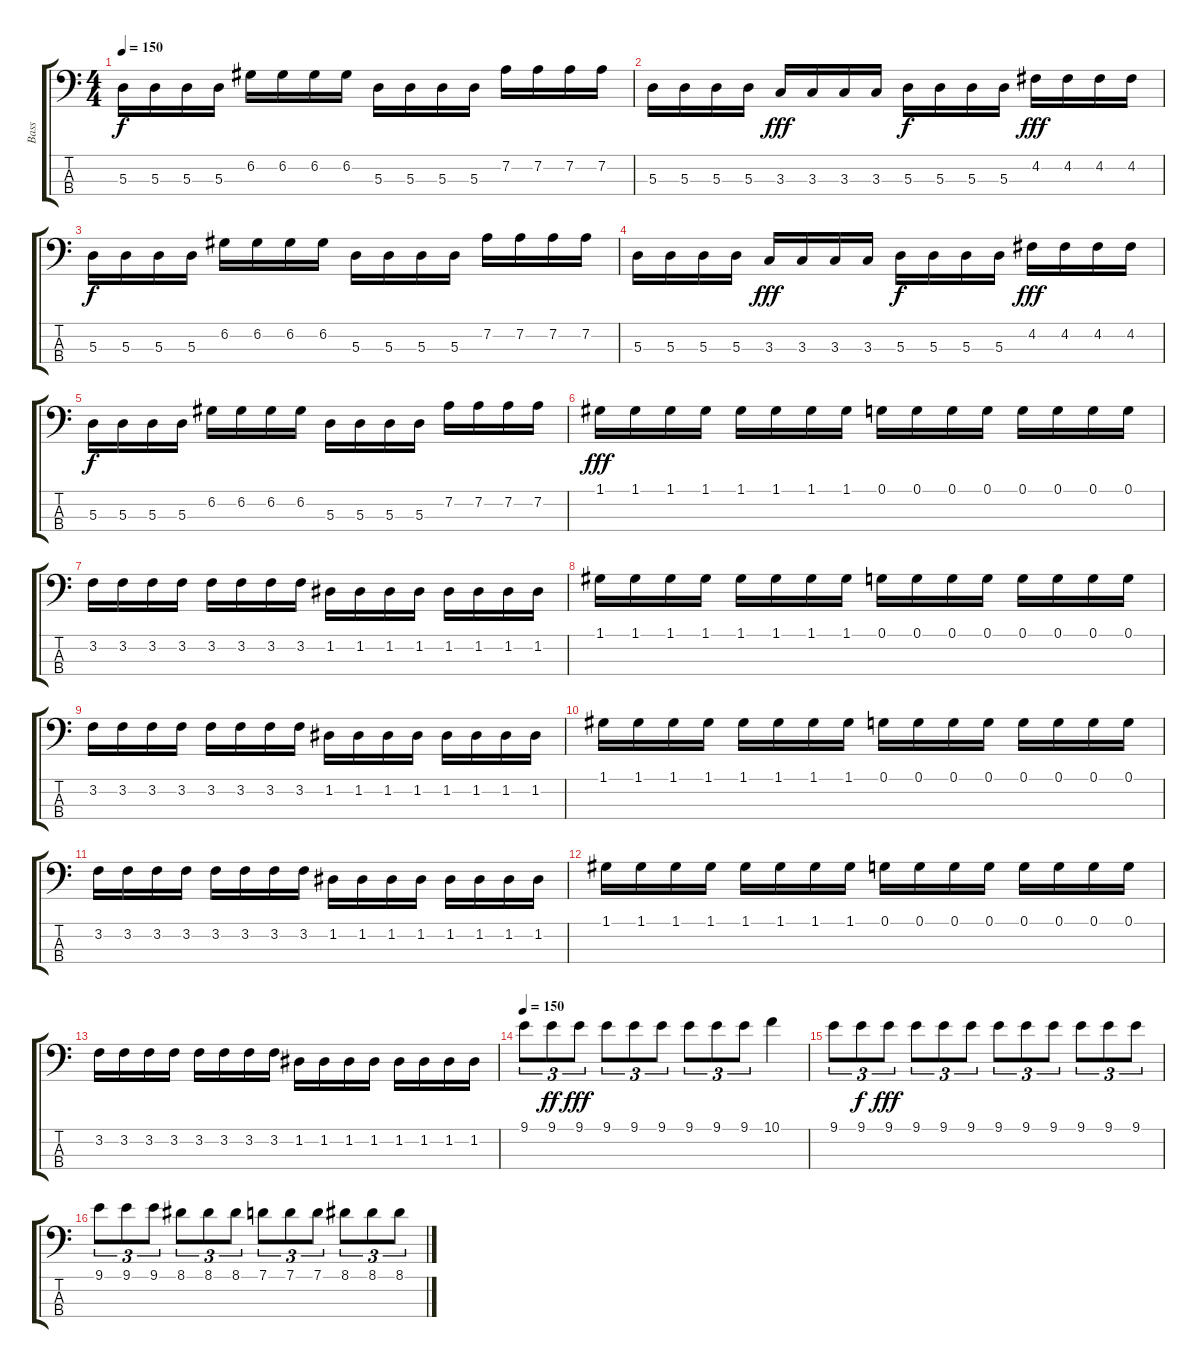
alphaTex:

\track ("Bass" "Bass") {instrument electricbasspick}
\staff {score tabs}
\tuning (G2 D2 A1 E1) {hide}
\ts (4 4)
\tempo 150
\clef f4
\ks c
5.3.16{dy f} 5.3.16 5.3.16 5.3.16 6.2.16 6.2.16 6.2.16 6.2.16 5.3.16 5.3.16 5.3.16 5.3.16 7.2.16 7.2.16 7.2.16 7.2.16 |
5.3.16 5.3.16 5.3.16 5.3.16 3.3.16{dy fff} 3.3.16 3.3.16 3.3.16 5.3.16{dy f} 5.3.16 5.3.16 5.3.16 4.2.16{dy fff} 4.2.16 4.2.16 4.2.16 |
5.3.16{dy f} 5.3.16 5.3.16 5.3.16 6.2.16 6.2.16 6.2.16 6.2.16 5.3.16 5.3.16 5.3.16 5.3.16 7.2.16 7.2.16 7.2.16 7.2.16 |
5.3.16 5.3.16 5.3.16 5.3.16 3.3.16{dy fff} 3.3.16 3.3.16 3.3.16 5.3.16{dy f} 5.3.16 5.3.16 5.3.16 4.2.16{dy fff} 4.2.16 4.2.16 4.2.16 |
5.3.16{dy f} 5.3.16 5.3.16 5.3.16 6.2.16 6.2.16 6.2.16 6.2.16 5.3.16 5.3.16 5.3.16 5.3.16 7.2.16 7.2.16 7.2.16 7.2.16 |
1.1.16{dy fff} 1.1.16 1.1.16 1.1.16 1.1.16 1.1.16 1.1.16 1.1.16 0.1.16 0.1.16 0.1.16 0.1.16 0.1.16 0.1.16 0.1.16 0.1.16 |
3.2.16 3.2.16 3.2.16 3.2.16 3.2.16 3.2.16 3.2.16 3.2.16 1.2.16 1.2.16 1.2.16 1.2.16 1.2.16 1.2.16 1.2.16 1.2.16 |
1.1.16 1.1.16 1.1.16 1.1.16 1.1.16 1.1.16 1.1.16 1.1.16 0.1.16 0.1.16 0.1.16 0.1.16 0.1.16 0.1.16 0.1.16 0.1.16 |
3.2.16 3.2.16 3.2.16 3.2.16 3.2.16 3.2.16 3.2.16 3.2.16 1.2.16 1.2.16 1.2.16 1.2.16 1.2.16 1.2.16 1.2.16 1.2.16 |
1.1.16 1.1.16 1.1.16 1.1.16 1.1.16 1.1.16 1.1.16 1.1.16 0.1.16 0.1.16 0.1.16 0.1.16 0.1.16 0.1.16 0.1.16 0.1.16 |
3.2.16 3.2.16 3.2.16 3.2.16 3.2.16 3.2.16 3.2.16 3.2.16 1.2.16 1.2.16 1.2.16 1.2.16 1.2.16 1.2.16 1.2.16 1.2.16 |
1.1.16 1.1.16 1.1.16 1.1.16 1.1.16 1.1.16 1.1.16 1.1.16 0.1.16 0.1.16 0.1.16 0.1.16 0.1.16 0.1.16 0.1.16 0.1.16 |
3.2.16 3.2.16 3.2.16 3.2.16 3.2.16 3.2.16 3.2.16 3.2.16 1.2.16 1.2.16 1.2.16 1.2.16 1.2.16 1.2.16 1.2.16 1.2.16 |
\tempo 150
9.1.8{tu (3 2)} 9.1.8{tu (3 2) dy ff} 9.1.8{tu (3 2) dy fff} 9.1.8{tu (3 2)} 9.1.8{tu (3 2)} 9.1.8{tu (3 2)} 9.1.8{tu (3 2)} 9.1.8{tu (3 2)} 9.1.8{tu (3 2)} 10.1.4 |
9.1.8{tu (3 2)} 9.1.8{tu (3 2) dy f} 9.1.8{tu (3 2) dy fff} 9.1.8{tu (3 2)} 9.1.8{tu (3 2)} 9.1.8{tu (3 2)} 9.1.8{tu (3 2)} 9.1.8{tu (3 2)} 9.1.8{tu (3 2)} 9.1.8{tu (3 2)} 9.1.8{tu (3 2)} 9.1.8{tu (3 2)} |
9.1.8{tu (3 2)} 9.1.8{tu (3 2)} 9.1.8{tu (3 2)} 8.1.8{tu (3 2)} 8.1.8{tu (3 2)} 8.1.8{tu (3 2)} 7.1.8{tu (3 2)} 7.1.8{tu (3 2)} 7.1.8{tu (3 2)} 8.1.8{tu (3 2)} 8.1.8{tu (3 2)} 8.1.8{tu (3 2)}
